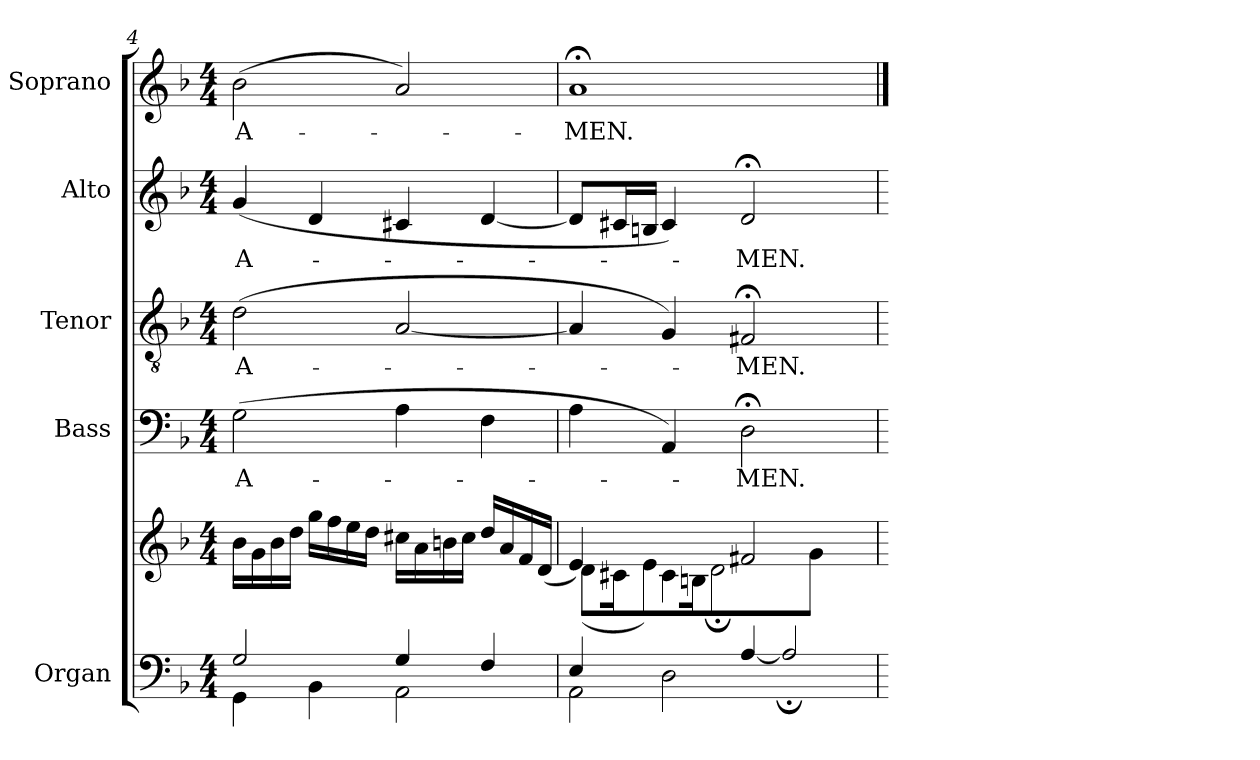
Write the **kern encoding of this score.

**kern	**kern	**kern	**text	**kern	**text	**kern	**text	**kern	**text
*part5	*part5	*part4	*part4	*part3	*part3	*part2	*part2	*part1	*part1
*staff6	*staff5	*staff4	*staff4	*staff3	*staff3	*staff2	*staff2	*staff1	*staff1
*I"Organ	*	*I"Bass	*	*I"Tenor	*	*I"Alto	*	*I"Soprano	*
*	*	*I'B	*	*I'T	*	*I'A	*	*I'S	*
!!LO:LB:g=z
*clefF4	*clefG2	*clefF4	*	*clefGv2	*	*clefG2	*	*clefG2	*
*k[b-]	*k[b-]	*k[b-]	*	*k[b-]	*	*k[b-]	*	*k[b-]	*
*F:	*F:	*F:	*	*F:	*	*F:	*	*F:	*
*M4/4	*M4/4	*M4/4	*	*M4/4	*	*M4/4	*	*M4/4	*
=4	=4	=4	=4	=4	=4	=4	=4	=4	=4
*^	*	*	*	*	*	*	*	*	*
!	!	!	!	!LO:LY:b:cj	!	!LO:LY:b:cj	!	!LO:LY:b:cj	!	!LO:LY:b:cj
4GG\	2G/	16b-\L	(>2G\	A-	(>2d\	A-	(<4g/	A-	(>2b-\	A-
.	.	16g\	.	.	.	.	.	.	.	.
.	.	16b-\	.	.	.	.	.	.	.	.
.	.	16dd\J	.	.	.	.	.	.	.	.
4BB-\	.	16gg\L	.	.	.	.	4d/	.	.	.
.	.	16ff\	.	.	.	.	.	.	.	.
.	.	16ee\	.	.	.	.	.	.	.	.
.	.	16dd\J	.	.	.	.	.	.	.	.
4G/	2AA\	16cc#X\L	4A\	.	[<2A/	.	4c#X/	.	2a/)	.
.	.	16a\	.	.	.	.	.	.	.	.
.	.	16bn\	.	.	.	.	.	.	.	.
.	.	16cc#\J	.	.	.	.	.	.	.	.
4F/	.	16dd/L	4F\	.	.	.	[<4d/	.	.	.
.	.	16a/	.	.	.	.	.	.	.	.
.	.	16f/	.	.	.	.	.	.	.	.
.	.	(<16d/J	.	.	.	.	.	.	.	.
=5	=5	=5	=5	=5	=5	=5	=5	=5	=5	=5
*	*	*^	*	*	*	*	*	*	*	*
!	!	!	!	!	!	!	!	!	!	!	!LO:LY:b:cj
4E/	2AA\	4e/)	(>8d\L	4A\	.	4A/]	.	8d/L]	.	1a;<	-MEN.
.	.	.	16c#X\	.	.	.	.	16c#X/	.	.	.
.	.	.	8e/L)	.	.	.	.	16Bn/J	.	.	.
2D\	.	4c#\	.	4AA/)	.	4G/)	.	4c#/)	.	.	.
.	.	.	16Bn\J	.	.	.	.	.	.	.	.
.	.	.	2d;<\	.	.	.	.	.	.	.	.
!	!	!	!	!	!LO:LY:b:cj	!	!LO:LY:b:cj	!	!LO:LY:b:cj	!	!
.	[>4A/	2f#X/	.	2D;<\	-MEN.	2F#X;</	-MEN.	2d;</	-MEN.	.	.
2ryy	2A;/]	.	.	.	.	.	.	.	.	.	.
.	.	.	8g/J	.	.	.	.	.	.	.	.
.	.	4ryy	4ryy	4ryy	.	4ryy	.	4ryy	.	4ryy	.
*v	*v	*	*	*	*	*	*	*	*	*	*
*	*v	*v	*	*	*	*	*	*	*	*
=	=	=	==	=	==	=	==	==	==
*-	*-	*-	*-	*-	*-	*-	*-	*-	*-
